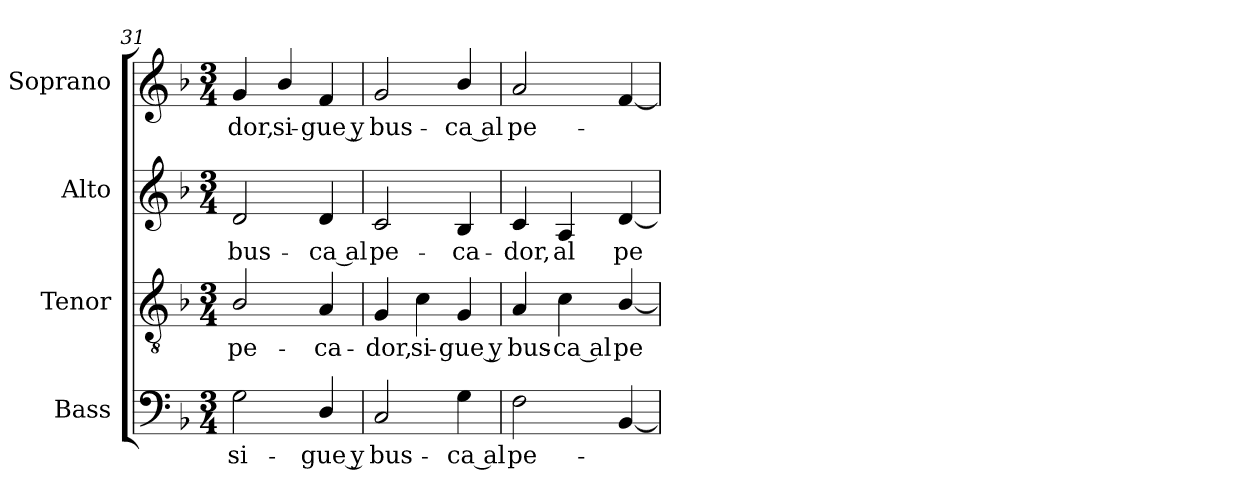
**kern	**text	**kern	**text	**kern	**text	**kern	**text
*part4	*part4	*part3	*part3	*part2	*part2	*part1	*part1
*staff4	*staff4	*staff3	*staff3	*staff2	*staff2	*staff1	*staff1
*I"Bass	*	*I"Tenor	*	*I"Alto	*	*I"Soprano	*
*I'B	*	*I'T	*	*I'A	*	*I'S	*
*clefF4	*	*clefGv2	*	*clefG2	*	*clefG2	*
*k[b-]	*	*k[b-]	*	*k[b-]	*	*k[b-]	*
*F:	*	*F:	*	*F:	*	*F:	*
*M3/4	*	*M3/4	*	*M3/4	*	*M3/4	*
=31	=31	=31	=31	=31	=31	=31	=31
!	!LO:LY:b	!	!LO:LY:b	!	!LO:LY:b	!	!LO:LY:b
2G	si-	2B-/	pe-	2d	bus-	4g	-dor,
!	!	!	!	!	!	!	!LO:LY:b
.	.	.	.	.	.	4b-/	si-
!	!LO:LY:b	!	!LO:LY:b	!	!LO:LY:b	!	!LO:LY:b
4D/	-gue y	4A	-ca-	4d	-ca al	4f	-gue y
=32	=32	=32	=32	=32	=32	=32	=32
!	!LO:LY:b	!	!LO:LY:b	!	!LO:LY:b	!	!LO:LY:b
2C	bus-	4G	-dor,	2c	pe-	2g	bus-
!	!	!	!LO:LY:b	!	!	!	!
.	.	4c	si-	.	.	.	.
!	!LO:LY:b	!	!LO:LY:b	!	!LO:LY:b	!	!LO:LY:b
4G	-ca al	4G	-gue y	4B-	-ca-	4b-/	-ca al
=33	=33	=33	=33	=33	=33	=33	=33
!	!LO:LY:b	!	!LO:LY:b	!	!LO:LY:b	!	!LO:LY:b
2F	pe-	4A	bus-	4c	-dor,	2a	pe-
!	!	!	!LO:LY:b	!	!LO:LY:b	!	!
.	.	4c	-ca al	4A	al	.	.
!	!	!	!LO:LY:b	!	!LO:LY:b	!	!
[4BB-	.	[4B-/	pe-	[4d	pe-	[4f	.
=	=	=	=	=	=	=	=
*-	*-	*-	*-	*-	*-	*-	*-
